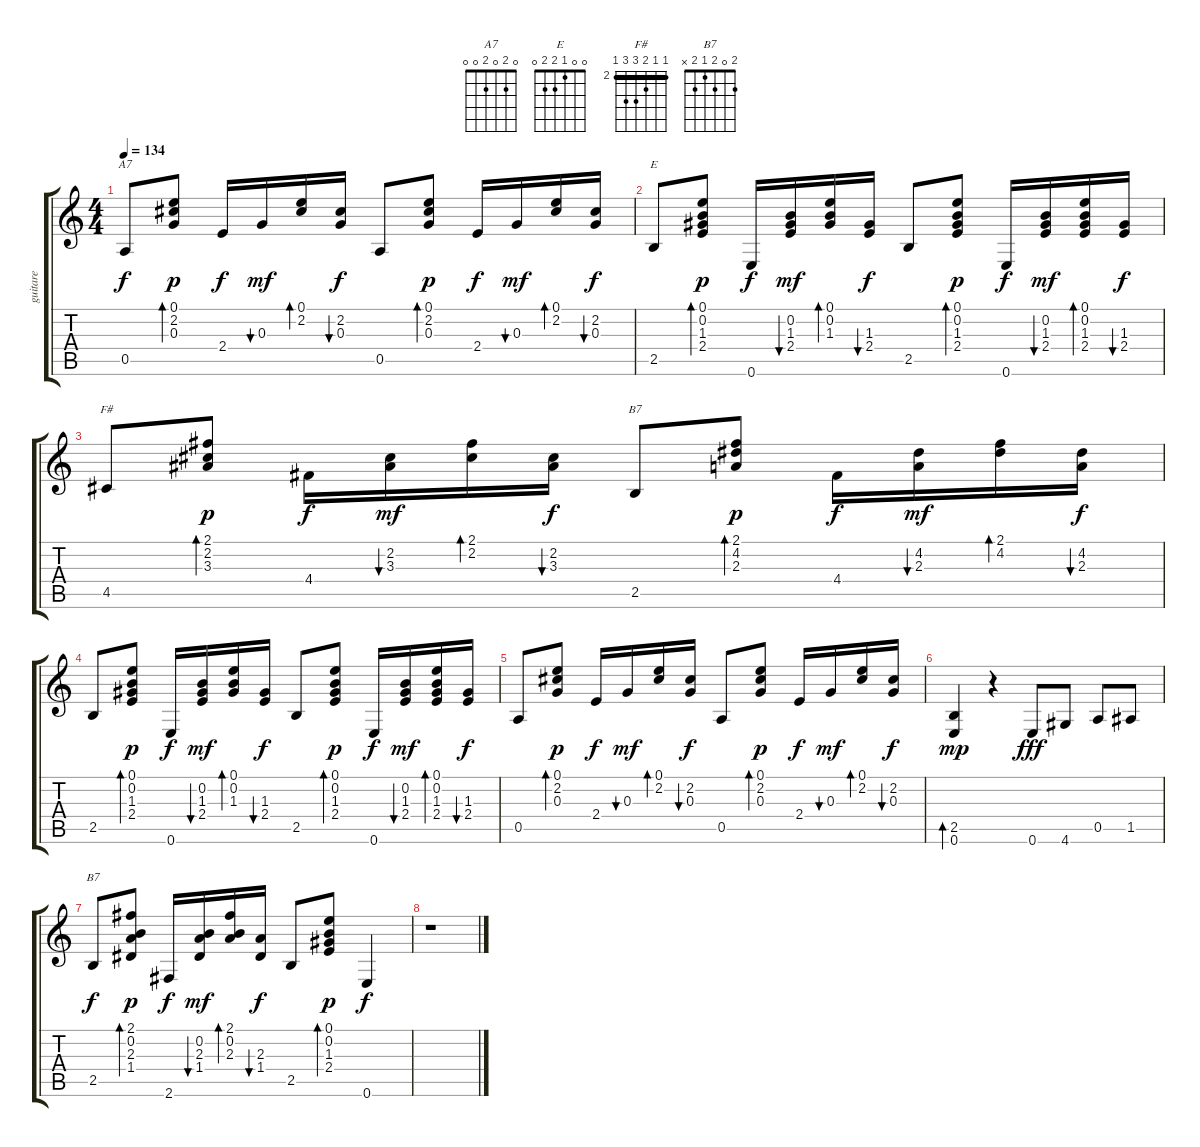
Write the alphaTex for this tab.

\track ("guitare" "guitare") {instrument acousticguitarsteel}
\staff {score tabs}
\tuning (E4 B3 G3 D3 A2 E2) {hide}
\chord ("A7" 0 2 0 2 0 0)
\chord ("E" 0 0 1 2 2 0)
\chord ("F#" 2 2 3 4 4 2) {firstfret 2 barre 2}
\chord ("B7" 2 4 2 4 2 2) {firstfret 2 barre 2}
\chord ("B7" 2 0 2 1 2 x)
\ts (4 4)
\tempo 134
\clef g2
\ks c
0.5.8{ch "A7" dy f} (0.1 2.2 0.3).8{bd 60 dy p} 2.4.16{dy f} 0.3.16{bu 60 dy mf} (0.1 2.2).16{bd 60} (2.2 0.3).16{bu 60 dy f} 0.5.8 (0.1 2.2 0.3).8{bd 60 dy p} 2.4.16{dy f} 0.3.16{bu 60 dy mf} (0.1 2.2).16{bd 60} (2.2 0.3).16{bu 60 dy f} |
2.5.8{ch "E"} (0.1 0.2 1.3 2.4).8{bd 60 dy p} 0.6.16{dy f} (0.2 1.3 2.4).16{bu 60 dy mf} (0.1 0.2 1.3).16{bd 60} (1.3 2.4).16{bu 60 dy f} 2.5.8 (0.1 0.2 1.3 2.4).8{bd 60 dy p} 0.6.16{dy f} (0.2 1.3 2.4).16{bu 60 dy mf} (0.1 0.2 1.3 2.4).16{bd 60} (1.3 2.4).16{bu 60 dy f} |
4.5.8{ch "F#"} (2.1 2.2 3.3).8{bd 60 dy p} 4.4.16{dy f} (2.2 3.3).16{bu 60 dy mf} (2.1 2.2).16{bd 60} (2.2 3.3).16{bu 60 dy f} 2.5.8{ch "B7"} (2.1 4.2 2.3).8{bd 60 dy p} 4.4.16{dy f} (4.2 2.3).16{bu 60 dy mf} (2.1 4.2).16{bd 60} (4.2 2.3).16{bu 60 dy f} |
2.5.8 (0.1 0.2 1.3 2.4).8{bd 60 dy p} 0.6.16{dy f} (0.2 1.3 2.4).16{bu 60 dy mf} (0.1 0.2 1.3).16{bd 60} (1.3 2.4).16{bu 60 dy f} 2.5.8 (0.1 0.2 1.3 2.4).8{bd 60 dy p} 0.6.16{dy f} (0.2 1.3 2.4).16{bu 60 dy mf} (0.1 0.2 1.3 2.4).16{bd 60} (1.3 2.4).16{bu 60 dy f} |
0.5.8 (0.1 2.2 0.3).8{bd 60 dy p} 2.4.16{dy f} 0.3.16{bu 60 dy mf} (0.1 2.2).16{bd 60} (2.2 0.3).16{bu 60 dy f} 0.5.8 (0.1 2.2 0.3).8{bd 60 dy p} 2.4.16{dy f} 0.3.16{bu 60 dy mf} (0.1 2.2).16{bd 60} (2.2 0.3).16{bu 60 dy f} |
(2.5 0.6).4{bd 60 dy mp} r.4 0.6.8{dy fff} 4.6.8 0.5.8 1.5.8 |
2.5.8{ch "B7" dy f} (2.1 0.2 2.3 1.4).8{bd 60 dy p} 2.6.16{dy f} (0.2 2.3 1.4).16{bu 60 dy mf} (2.1 0.2 2.3).16{bd 60} (2.3 1.4).16{bu 60 dy f} 2.5.8 (0.1 0.2 1.3 2.4).8{bd 60 dy p} 0.6.4{dy f} |
r.1
